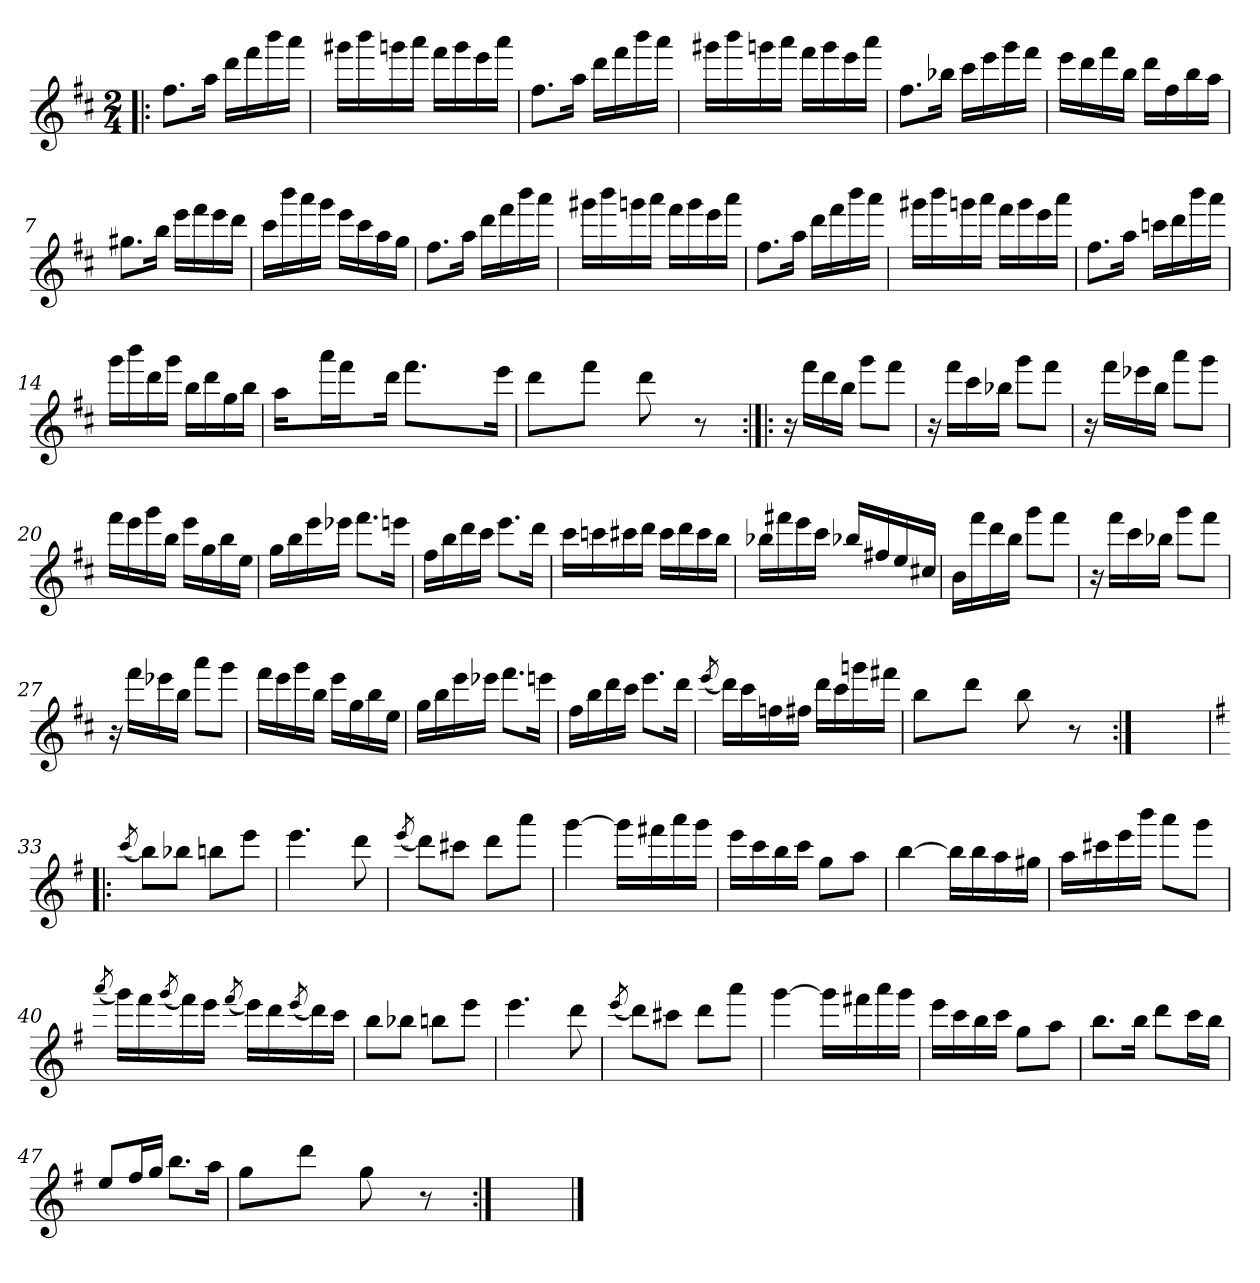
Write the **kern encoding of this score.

**kern
*part1
*staff1
*clefG2
*k[f#c#]
*D:
*M2/4
=1!|:
8.ff#\L
16aa\Jk
16ddd\LL
16fff#\
16bbb\
16aaa\JJ
=2
16ggg#X\LL
16bbb\
16gggn\
16aaa\JJ
16fff#\LL
16ggg\
16eee\
16aaa\JJ
=3
8.ff#\L
16aa\Jk
16ddd\LL
16fff#\
16bbb\
16aaa\JJ
=4
16ggg#X\LL
16bbb\
16gggn\
16aaa\JJ
16fff#\LL
16ggg\
16eee\
16aaa\JJ
!!LO:LB:g=z
=5
8.ff#\L
16bb-X\Jk
16ccc#\LL
16eee\
16ggg\
16fff#\JJ
=6
16eee\LL
16ddd\
16fff#\
16bb\JJ
16ddd\LL
16ff#\
16bb\
16aa\JJ
=7
8.gg#X\L
16bb\Jk
16eee\LL
16fff#\
16eee\
16ddd\JJ
=8
16ccc#\LL
16bbb\
16aaa\
16ggg\JJ
16eee\LL
16ccc#\
16aa\
16gg\JJ
!!LO:LB:g=z
=9
8.ff#\L
16aa\Jk
16ddd\LL
16fff#\
16bbb\
16aaa\JJ
=10
16ggg#X\LL
16bbb\
16gggn\
16aaa\JJ
16fff#\LL
16ggg\
16eee\
16aaa\JJ
=11
8.ff#\L
16aa\Jk
16ddd\LL
16fff#\
16bbb\
16aaa\JJ
=12
16ggg#X\LL
16bbb\
16gggn\
16aaa\JJ
16fff#\LL
16ggg\
16eee\
16aaa\JJ
!!LO:LB:g=z
=13
8.ff#\L
16aa\Jk
16cccn\LL
16ddd\
16bbb\
16aaa\JJ
=14
16ggg\LL
16bbb\
16ddd\
16ggg\JJ
16bb\LL
16ddd\
16gg\
16bb\JJ
=15
16aa\LL
8ryy
16aaa\
16fff#\
8ryy
16ddd\JJ
8.fff#\L
8ryy
8ryy
16eee\Jk
=16
8ddd\L
8ryy
8fff#\J
8ryy
8ddd\
8ryy
8r
8ryy
!!LO:LB:g=z
=17:|!|:
16r
16fff#\LL
16ddd\
16bb\JJ
8ggg\L
8fff#\J
=18
16r
16fff#\LL
16ccc#\
16bb-X\JJ
8ggg\L
8fff#\J
=19
16r
16fff#\LL
16eee-X\
16bb\JJ
8aaa\L
8ggg\J
=20
16fff#\LL
16eee\
16ggg\
16bb\JJ
16eee\LL
16gg\
16bb\
16ee\JJ
!!LO:LB:g=z
=21
16gg\LL
16bb\
16eee\
16eee-X\JJ
8.fff#\L
16eeen\Jk
=22
16ff#\LL
16bb\
16ddd\
16ccc#\JJ
8.eee\L
16ddd\Jk
=23
16ccc#\LL
16cccn\
16ccc#X\
16ddd\JJ
16ccc#\LL
16ddd\
16ccc#\
16bb\JJ
=24
16bb-X\LL
16fff#X\
16eee\
16ccc#\JJ
16bb-X/LL
16ff#X/
16ee/
16cc#X/JJ
!!LO:LB:g=z
=25
16b\LL
16fff#\
16ddd\
16bb\JJ
8ggg\L
8fff#\J
=26
16r
16fff#\LL
16ccc#\
16bb-X\JJ
8ggg\L
8fff#\J
=27
16r
16fff#\LL
16eee-X\
16bb\JJ
8aaa\L
8ggg\J
=28
16fff#\LL
16eee\
16ggg\
16bb\JJ
16eee\LL
16gg\
16bb\
16ee\JJ
=29
16gg\LL
16bb\
16eee\
16eee-X\JJ
8.fff#\L
16eeen\Jk
!!LO:LB:g=z
=30
16ff#\LL
16bb\
16ddd\
16ccc#\JJ
8.eee\L
16ddd\Jk
=31
(<8qeee/
16ddd\LL)
16ccc#\
16ffn\
16ff#X\JJ
16ddd\LL
16ccc#\
16gggn\
16fff#X\JJ
=32
8bb\L
8ryy
8ddd\J
8ryy
8bb\
8ryy
8r
8ryy
=32X321:|!
2ryy
!!LO:LB:g=z
=33!|:
*k[f#]
*G:
(<8qccc/
8bb\L)
8bb-X\J
8bbn\L
8eee\J
=34
4.eee\
8ddd\
=35
(<8qeee/
8ddd\L)
8ccc#X\J
8ddd\L
8aaa\J
=36
[4ggg\
16ggg\LL]
16fff#X\
16aaa\
16ggg\JJ
!!LO:LB:g=z
=37
16eee\LL
16ccc\
16bb\
16ccc\JJ
8gg\L
8aa\J
=38
[4bb\
16bb\LL]
16bb\
16aa\
16gg#X\JJ
=39
16aa\LL
16ccc#X\
16eee\
16bbb\JJ
8aaa\L
8ggg\J
=40
(<8qaaa/
16ggg\LL)
16fff#\
(<8qggg/
16fff#\)
16eee\JJ
(<8qfff#/
16eee\LL)
16ddd\
(<8qeee/
16ddd\)
16ccc\JJ
!!LO:LB:g=z
=41
8bb\L
8bb-X\J
8bbn\L
8eee\J
=42
4.eee\
8ddd\
=43
(<8qeee/
8ddd\L)
8ccc#X\J
8ddd\L
8aaa\J
=44
[4ggg\
16ggg\LL]
16fff#X\
16aaa\
16ggg\JJ
=45
16eee\LL
16ccc\
16bb\
16ccc\JJ
8gg\L
8aa\J
!!LO:LB:g=z
=46
8.bb\L
16bb\Jk
8ddd\L
16ccc\L
16bb\JJ
=47
8ee/L
16ff#/L
16gg/JJ
8.bb\L
16aa\Jk
=48
8gg\L
8ryy
8ddd\J
8ryy
8gg\
8ryy
8r
8ryy
=49:|!
2ryy
==
*-
